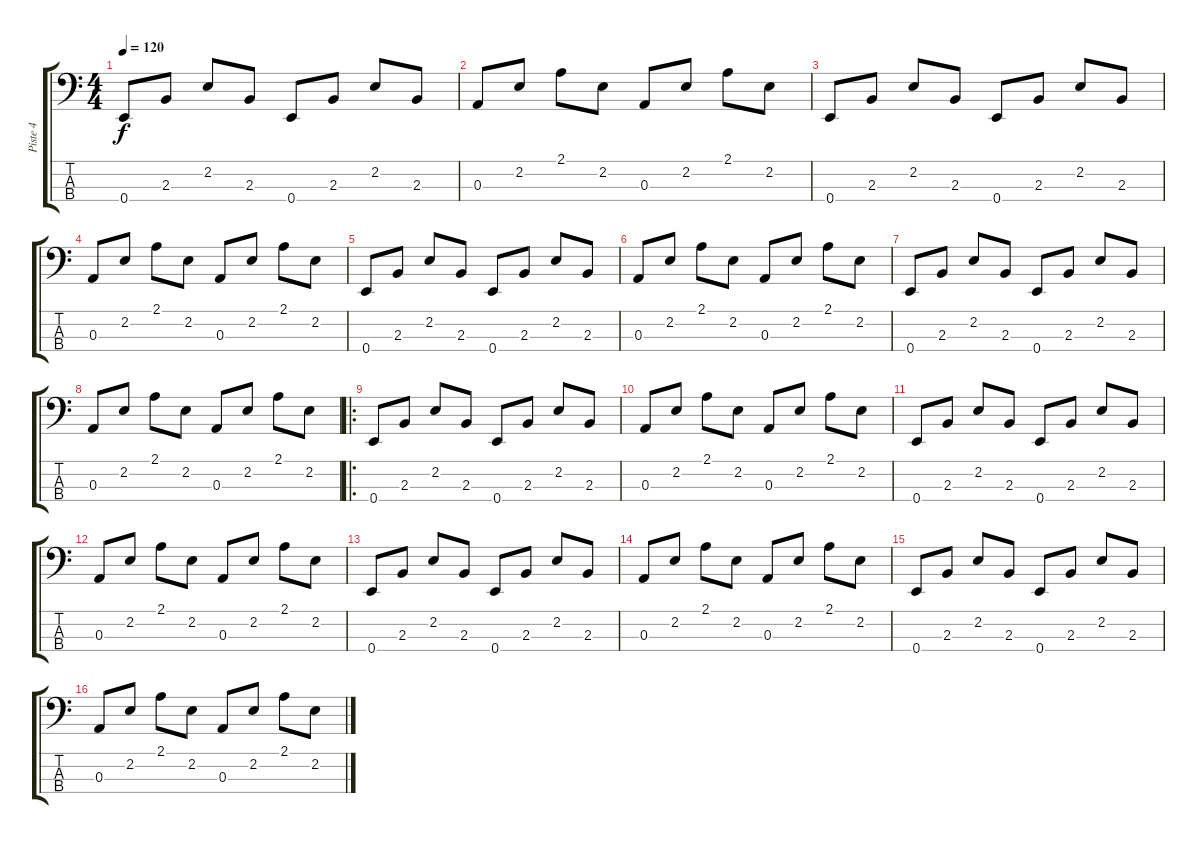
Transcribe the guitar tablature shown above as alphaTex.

\track ("Piste 4" "Piste 4") {instrument electricbasspick}
\staff {score tabs}
\tuning (G2 D2 A1 E1) {hide}
\ts (4 4)
\tempo 120
\clef f4
\ks c
0.4.8{dy f instrument electricbasspick} 2.3.8 2.2.8 2.3.8 0.4.8 2.3.8 2.2.8 2.3.8 |
0.3.8 2.2.8 2.1.8 2.2.8 0.3.8 2.2.8 2.1.8 2.2.8 |
0.4.8 2.3.8 2.2.8 2.3.8 0.4.8 2.3.8 2.2.8 2.3.8 |
0.3.8 2.2.8 2.1.8 2.2.8 0.3.8 2.2.8 2.1.8 2.2.8 |
0.4.8 2.3.8 2.2.8 2.3.8 0.4.8 2.3.8 2.2.8 2.3.8 |
0.3.8 2.2.8 2.1.8 2.2.8 0.3.8 2.2.8 2.1.8 2.2.8 |
0.4.8 2.3.8 2.2.8 2.3.8 0.4.8 2.3.8 2.2.8 2.3.8 |
0.3.8 2.2.8 2.1.8 2.2.8 0.3.8 2.2.8 2.1.8 2.2.8 |
\ro
0.4.8 2.3.8 2.2.8 2.3.8 0.4.8 2.3.8 2.2.8 2.3.8 |
0.3.8 2.2.8 2.1.8 2.2.8 0.3.8 2.2.8 2.1.8 2.2.8 |
0.4.8 2.3.8 2.2.8 2.3.8 0.4.8 2.3.8 2.2.8 2.3.8 |
0.3.8 2.2.8 2.1.8 2.2.8 0.3.8 2.2.8 2.1.8 2.2.8 |
0.4.8 2.3.8 2.2.8 2.3.8 0.4.8 2.3.8 2.2.8 2.3.8 |
0.3.8 2.2.8 2.1.8 2.2.8 0.3.8 2.2.8 2.1.8 2.2.8 |
0.4.8 2.3.8 2.2.8 2.3.8 0.4.8 2.3.8 2.2.8 2.3.8 |
0.3.8 2.2.8 2.1.8 2.2.8 0.3.8 2.2.8 2.1.8 2.2.8
